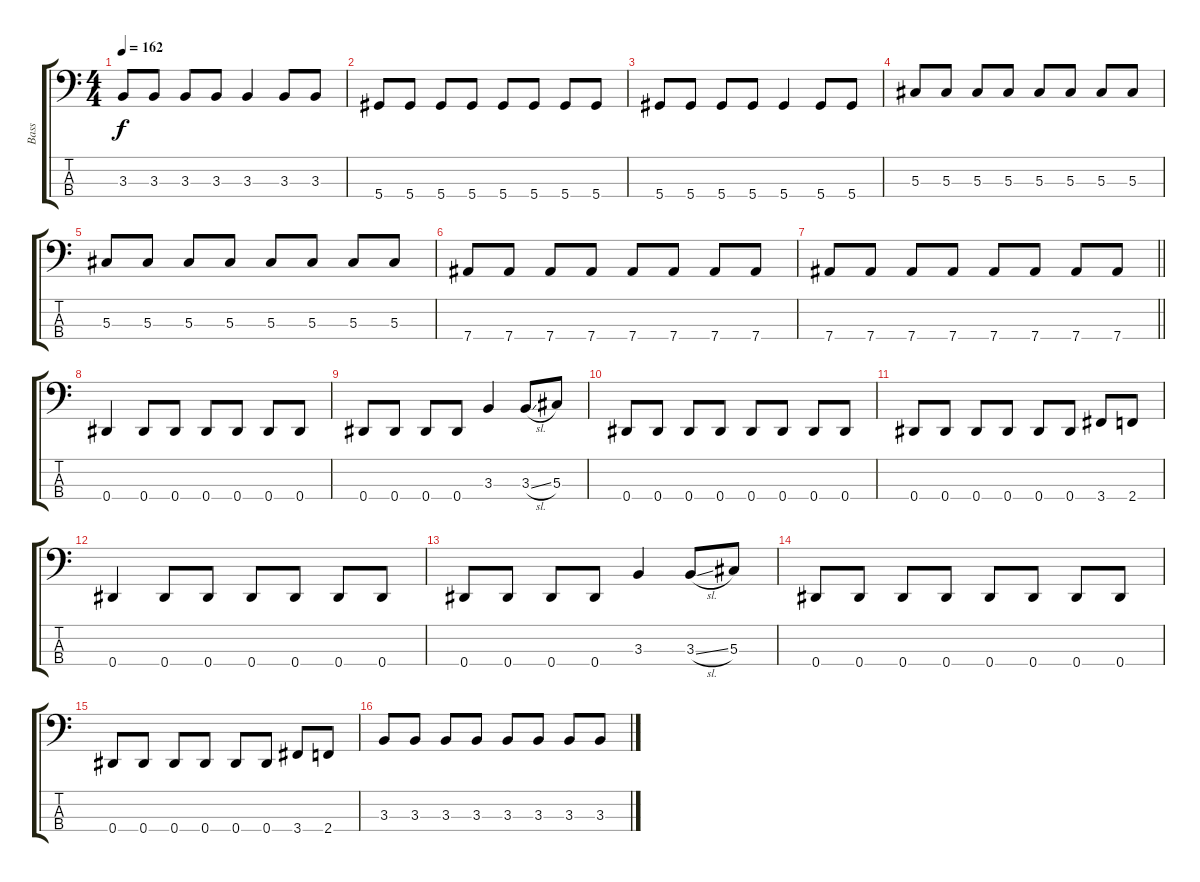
\track ("Bass" "Bass") {instrument electricbasspick}
\staff {score tabs}
\tuning (Gb2 Db2 Ab1 Eb1) {hide}
\ts (4 4)
\tempo 162
\clef f4
\ks c
3.3.8{dy f} 3.3.8 3.3.8 3.3.8 3.3.4 3.3.8 3.3.8 |
5.4.8 5.4.8 5.4.8 5.4.8 5.4.8 5.4.8 5.4.8 5.4.8 |
5.4.8 5.4.8 5.4.8 5.4.8 5.4.4 5.4.8 5.4.8 |
5.3.8 5.3.8 5.3.8 5.3.8 5.3.8 5.3.8 5.3.8 5.3.8 |
5.3.8 5.3.8 5.3.8 5.3.8 5.3.8 5.3.8 5.3.8 5.3.8 |
7.4.8 7.4.8 7.4.8 7.4.8 7.4.8 7.4.8 7.4.8 7.4.8 |
\barLineRight lightlight
7.4.8 7.4.8 7.4.8 7.4.8 7.4.8 7.4.8 7.4.8 7.4.8 |
0.4.4 0.4.8 0.4.8 0.4.8 0.4.8 0.4.8 0.4.8 |
0.4.8 0.4.8 0.4.8 0.4.8 3.3.4 3.3{sl}.8 5.3.8 |
0.4.8 0.4.8 0.4.8 0.4.8 0.4.8 0.4.8 0.4.8 0.4.8 |
0.4.8 0.4.8 0.4.8 0.4.8 0.4.8 0.4.8 3.4.8 2.4.8 |
0.4.4 0.4.8 0.4.8 0.4.8 0.4.8 0.4.8 0.4.8 |
0.4.8 0.4.8 0.4.8 0.4.8 3.3.4 3.3{sl}.8 5.3.8 |
0.4.8 0.4.8 0.4.8 0.4.8 0.4.8 0.4.8 0.4.8 0.4.8 |
0.4.8 0.4.8 0.4.8 0.4.8 0.4.8 0.4.8 3.4.8 2.4.8 |
3.3.8 3.3.8 3.3.8 3.3.8 3.3.8 3.3.8 3.3.8 3.3.8
